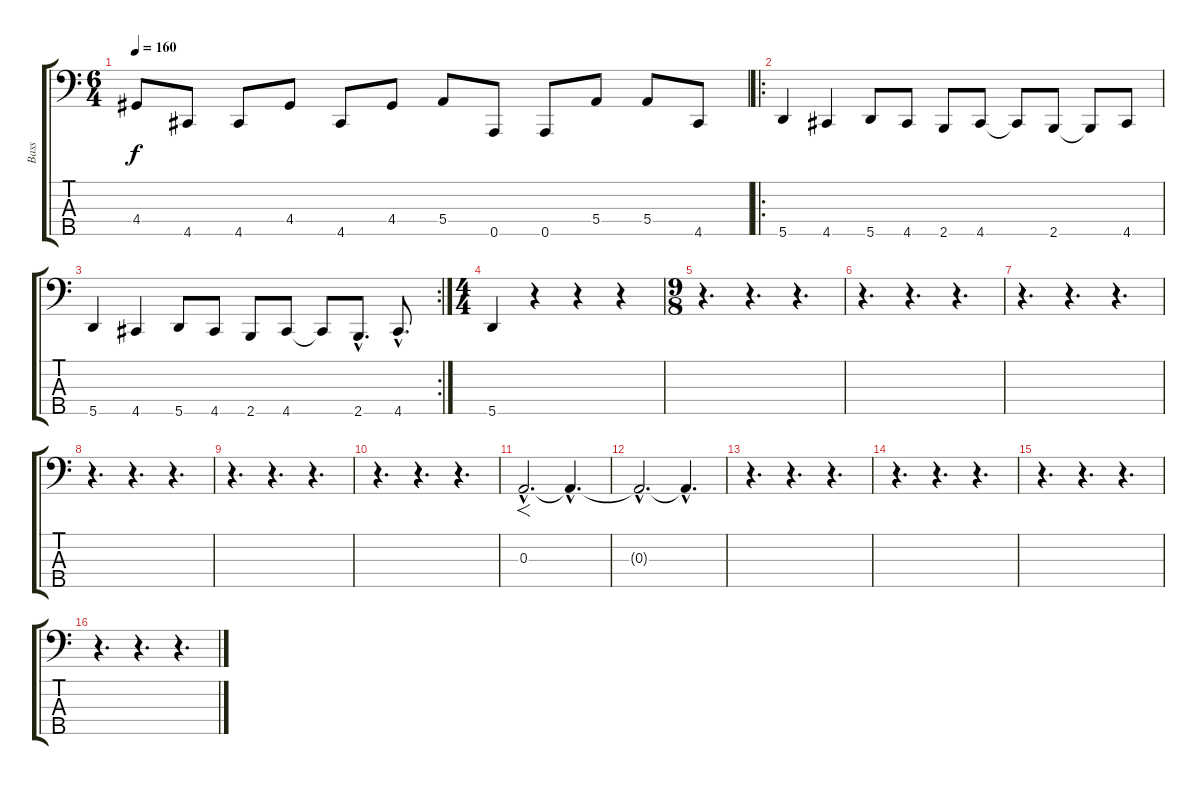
\track ("Bass" "Bass") {instrument electricbassfinger}
\staff {score tabs}
\tuning (G2 D2 A1 E1 A0) {hide}
\ts (6 4)
\tempo 160
\clef f4
\ks c
4.4.8{dy f} 4.5.8 4.5.8 4.4.8 4.5.8 4.4.8 5.4.8 0.5.8 0.5.8 5.4.8 5.4.8 4.5.8 |
\ro
5.5.4 4.5.4 5.5.8 4.5.8 2.5.8 4.5.8 4.5{t}.8 2.5.8 2.5{t}.8 4.5.8 |
\rc 2
5.5.4 4.5.4 5.5.8 4.5.8 2.5.8 4.5.8 4.5{t}.8 2.5{hac}.8{d} 4.5{hac}.8{d} |
\ts (4 4)
5.5.4 r.4 r.4 r.4 |
\ts (9 8)
r.4{d} r.4{d} r.4{d} |
r.4{d} r.4{d} r.4{d} |
r.4{d} r.4{d} r.4{d} |
r.4{d} r.4{d} r.4{d} |
r.4{d} r.4{d} r.4{d} |
r.4{d} r.4{d} r.4{d} |
0.3{hac}.2{f d} 0.3{hac t}.4{d} |
0.3{hac t}.2{d} 0.3{hac t}.4{d} |
r.4{d} r.4{d} r.4{d} |
r.4{d} r.4{d} r.4{d} |
r.4{d} r.4{d} r.4{d} |
r.4{d} r.4{d} r.4{d}
